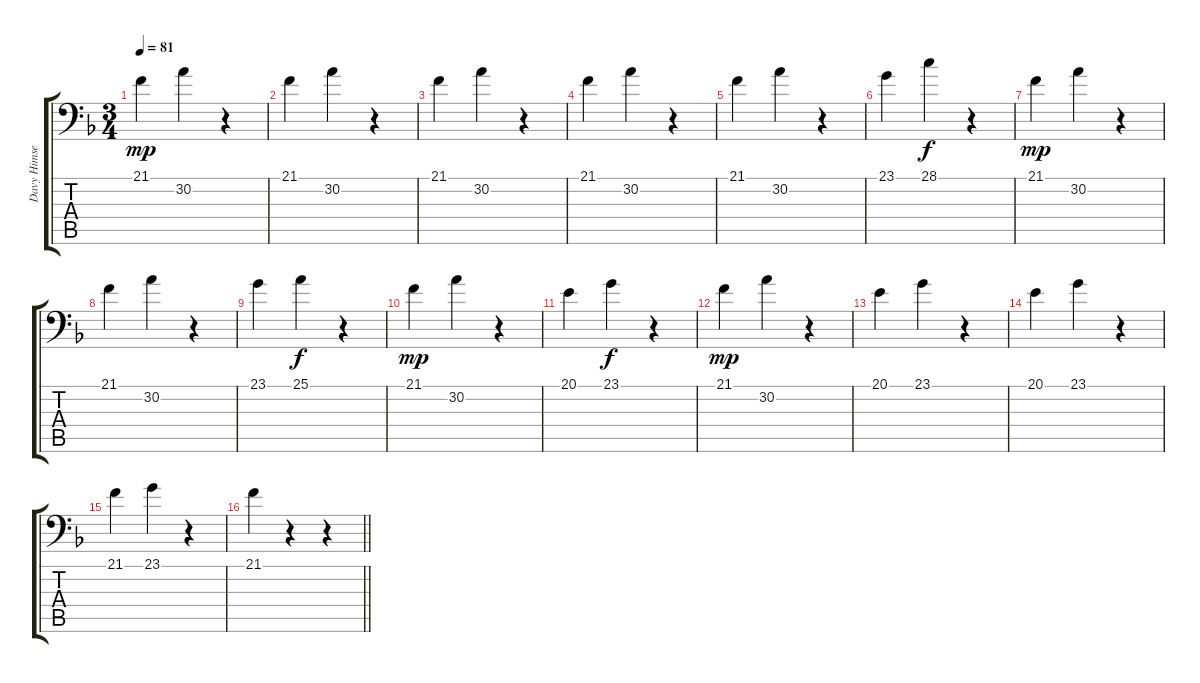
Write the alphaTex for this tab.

\track ("Davy Himself" "Davy Himse") {instrument churchorgan}
\staff {score tabs}
\tuning (Ab2 Eb2 Bb1 F1 C1 G0) {hide}
\ts (3 4)
\tempo 81
\clef f4
\ks dminor
21.1.4{dy mp instrument musicbox} 30.2.4 r.4 |
21.1.4 30.2.4 r.4 |
21.1.4 30.2.4 r.4 |
21.1.4 30.2.4 r.4 |
21.1.4 30.2.4 r.4 |
23.1.4 28.1.4{dy f} r.4 |
21.1.4{dy mp} 30.2.4 r.4 |
21.1.4 30.2.4 r.4 |
23.1.4 25.1.4{dy f} r.4 |
21.1.4{dy mp} 30.2.4 r.4 |
20.1.4 23.1.4{dy f} r.4 |
21.1.4{dy mp} 30.2.4 r.4 |
20.1.4 23.1.4 r.4 |
20.1.4 23.1.4 r.4 |
21.1.4 23.1.4 r.4 |
\barLineRight lightlight
21.1.4 r.4 r.4
